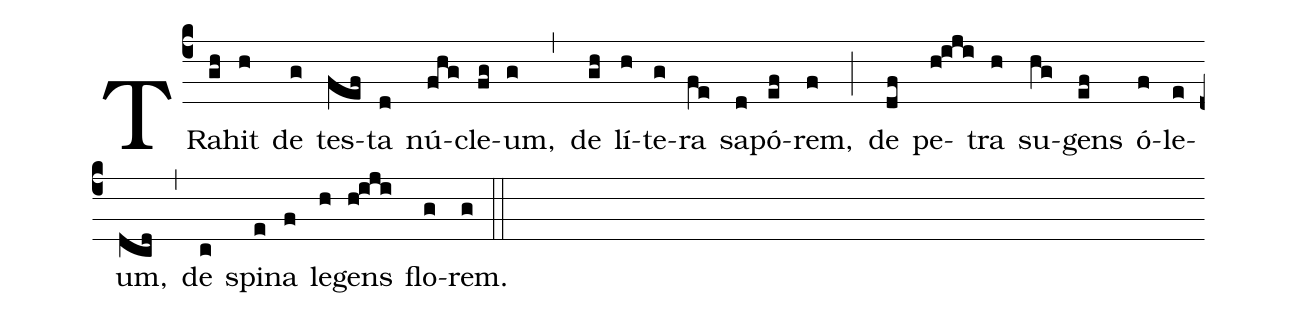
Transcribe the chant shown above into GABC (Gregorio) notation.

%%
(c4)
TRa(gh)hit(h) de(g) tes(fef)ta(d) nú(fhg)cle(fg)um,(g) (,)
de(gh) lí(h)te(g)ra(fe) sa(d)pó(ef)rem,(f) (;)
de(df) pe(h!iji)tra(h) su(hg)gens(ef) ó(f)le(e)um,(dcd) (,)
de(c) spi(e)na(f) le(h)gens(h!iji) flo(g)rem.(g) (::)
